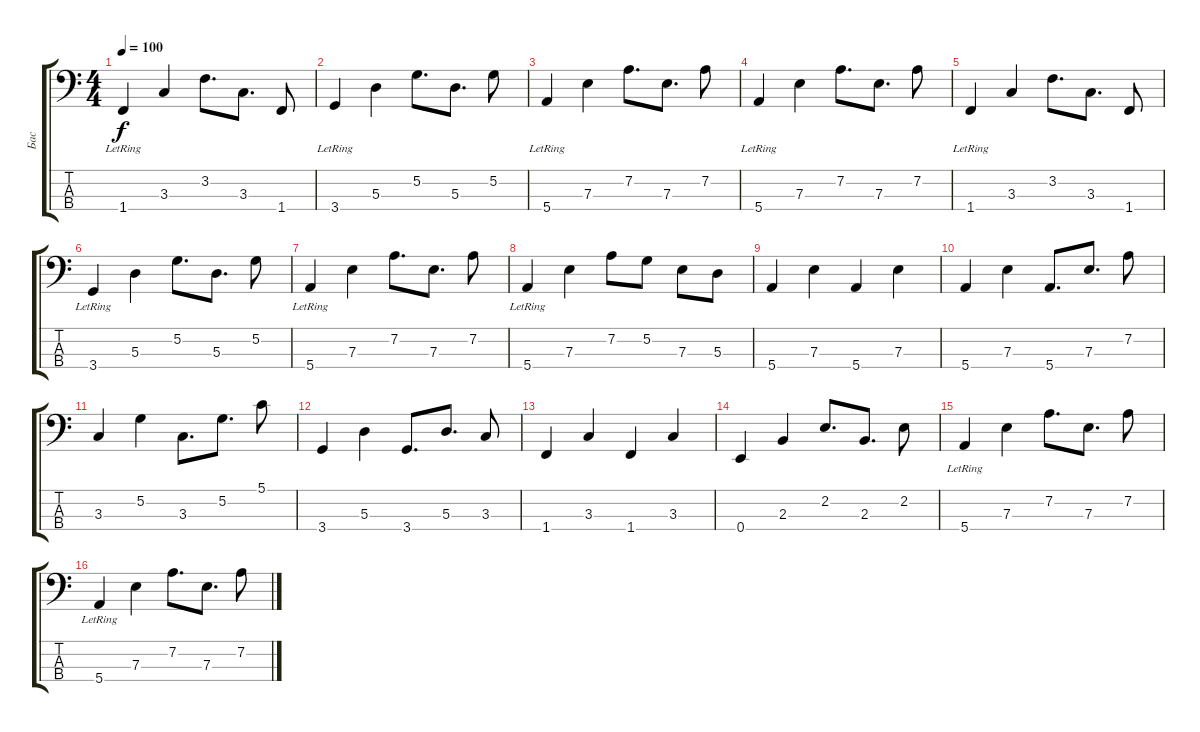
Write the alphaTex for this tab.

\track ("Бас" "Бас") {instrument slapbass2}
\staff {score tabs}
\tuning (G2 D2 A1 E1) {hide}
\ts (4 4)
\tempo 100
\clef f4
\ks c
1.4{lr}.4{dy f instrument slapbass2} 3.3.4 3.2.8{d} 3.3.8{d} 1.4.8 |
3.4{lr}.4 5.3.4 5.2.8{d} 5.3.8{d} 5.2.8 |
5.4{lr}.4 7.3.4 7.2.8{d} 7.3.8{d} 7.2.8 |
5.4{lr}.4 7.3.4 7.2.8{d} 7.3.8{d} 7.2.8 |
1.4{lr}.4 3.3.4 3.2.8{d} 3.3.8{d} 1.4.8 |
3.4{lr}.4 5.3.4 5.2.8{d} 5.3.8{d} 5.2.8 |
5.4{lr}.4 7.3.4 7.2.8{d} 7.3.8{d} 7.2.8 |
5.4{lr}.4 7.3.4 7.2.8 5.2.8 7.3.8 5.3.8 |
5.4.4 7.3.4 5.4.4 7.3.4 |
5.4.4 7.3.4 5.4.8{d} 7.3.8{d} 7.2.8 |
3.3.4 5.2.4 3.3.8{d} 5.2.8{d} 5.1.8 |
3.4.4 5.3.4 3.4.8{d} 5.3.8{d} 3.3.8 |
1.4.4 3.3.4 1.4.4 3.3.4 |
0.4.4 2.3.4 2.2.8{d} 2.3.8{d} 2.2.8 |
5.4{lr}.4 7.3.4 7.2.8{d} 7.3.8{d} 7.2.8 |
5.4{lr}.4 7.3.4 7.2.8{d} 7.3.8{d} 7.2.8
